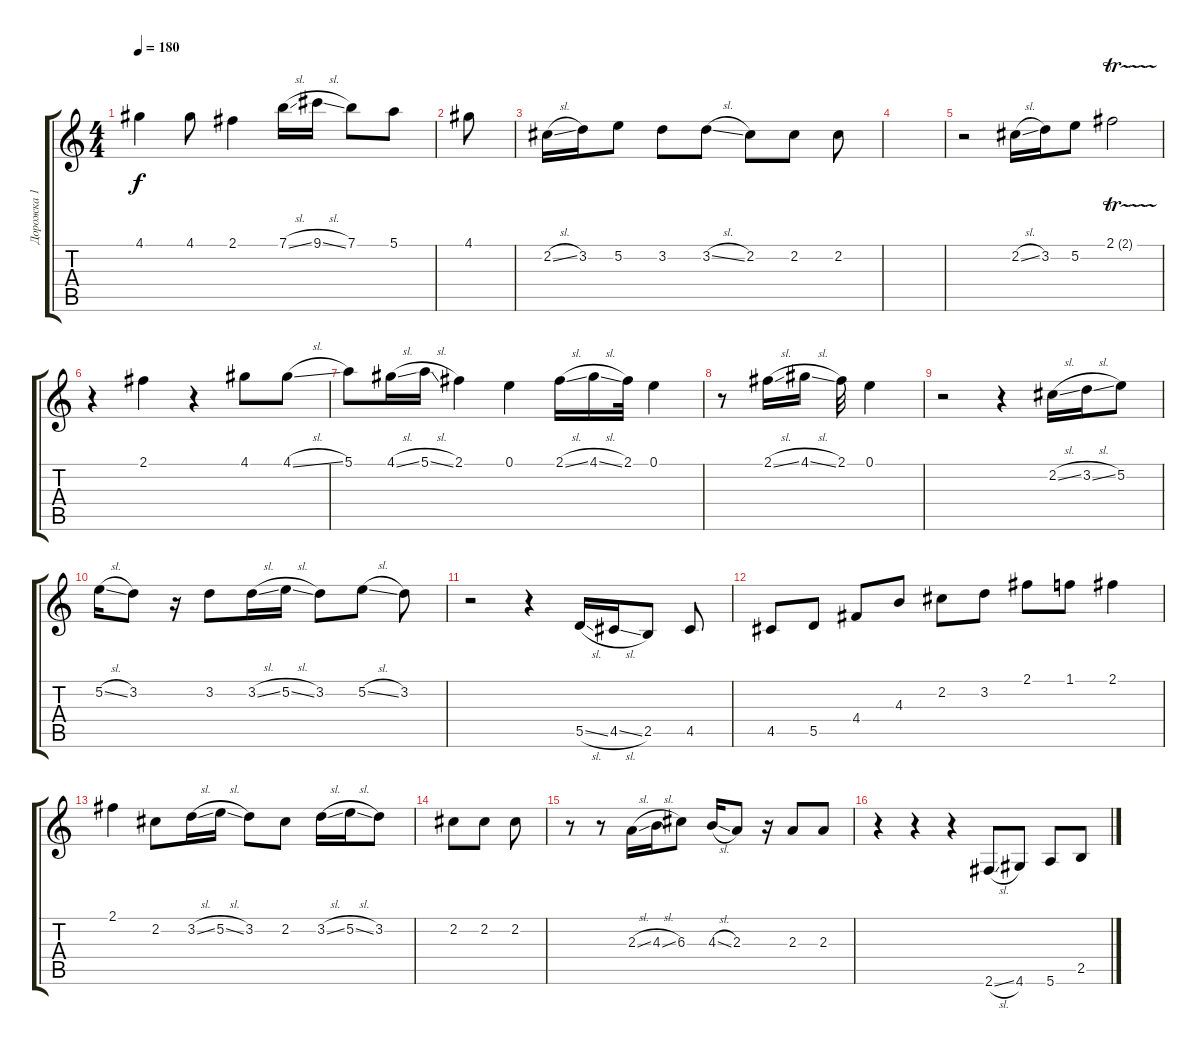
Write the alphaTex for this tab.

\track ("Дорожка 1" "Дорожка 1") {instrument acousticguitarsteel}
\staff {score tabs}
\tuning (E4 B3 G3 D3 A2 E2) {hide}
\ts (4 4)
\tempo 180
\clef g2
\ks c
4.1.4{dy f} 4.1.8 2.1.4 7.1{sl}.16 9.1{sl}.16 7.1.8 5.1.8 |
4.1.8 |
2.2{sl}.16 3.2.16 5.2.8 3.2.8 3.2{sl}.8 2.2.8 2.2.8 2.2.8 |
|
r.2 2.2{sl}.16 3.2.16 5.2.8 2.1{tr (2 16)}.2 |
r.4 2.1.4 r.4 4.1.8 4.1{sl}.8 |
5.1.8 4.1{sl}.16 5.1{sl}.16 2.1.4 0.1.4 2.1{sl}.16 4.1{sl}.16 2.1.32 0.1.4 |
r.8 2.1{sl}.16 4.1{sl}.16 2.1.32 0.1.4 |
r.2 r.4 2.2{sl}.16 3.2{sl}.16 5.2.8 |
5.2{sl}.16 3.2.8 r.16 3.2.8 3.2{sl}.16 5.2{sl}.16 3.2.8 5.2{sl}.8 3.2.8 |
r.2 r.4 5.5{sl}.16 4.5{sl}.16 2.5.8 4.5.8 |
4.5.8 5.5.8 4.4.8 4.3.8 2.2.8 3.2.8 2.1.8 1.1.8 2.1.4 |
2.1.4 2.2.8 3.2{sl}.16 5.2{sl}.16 3.2.8 2.2.8 3.2{sl}.16 5.2{sl}.16 3.2.8 |
2.2.8 2.2.8 2.2.8 |
r.8 r.8 2.3{sl}.16 4.3{sl}.16 6.3.8 4.3{sl}.16 2.3.8 r.16 2.3.8 2.3.8 |
r.4 r.4 r.4 2.6{sl}.8 4.6.8 5.6.8 2.5.8
